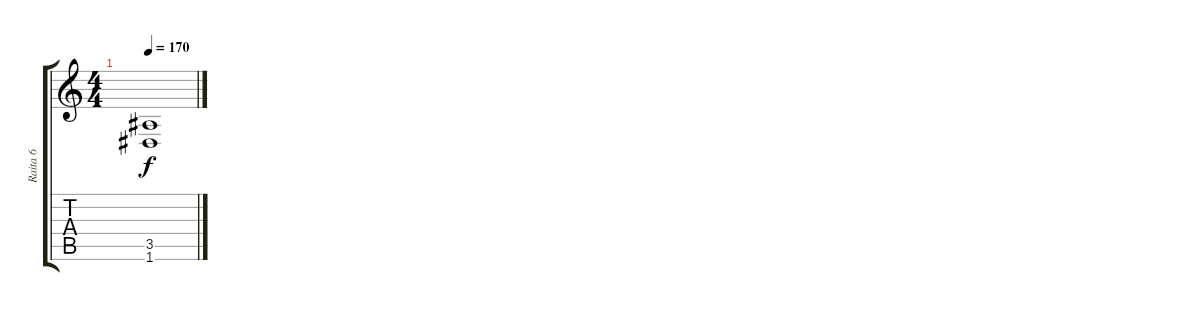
\track ("Raita 6" "Raita 6") {instrument overdrivenguitar}
\staff {score tabs}
\tuning (D4 A3 F3 C3 G2 D2) {hide}
\ts (4 4)
\tempo 170
\clef g2
\ks c
(3.5{t} 1.6{t}).1{dy f volume 0}
